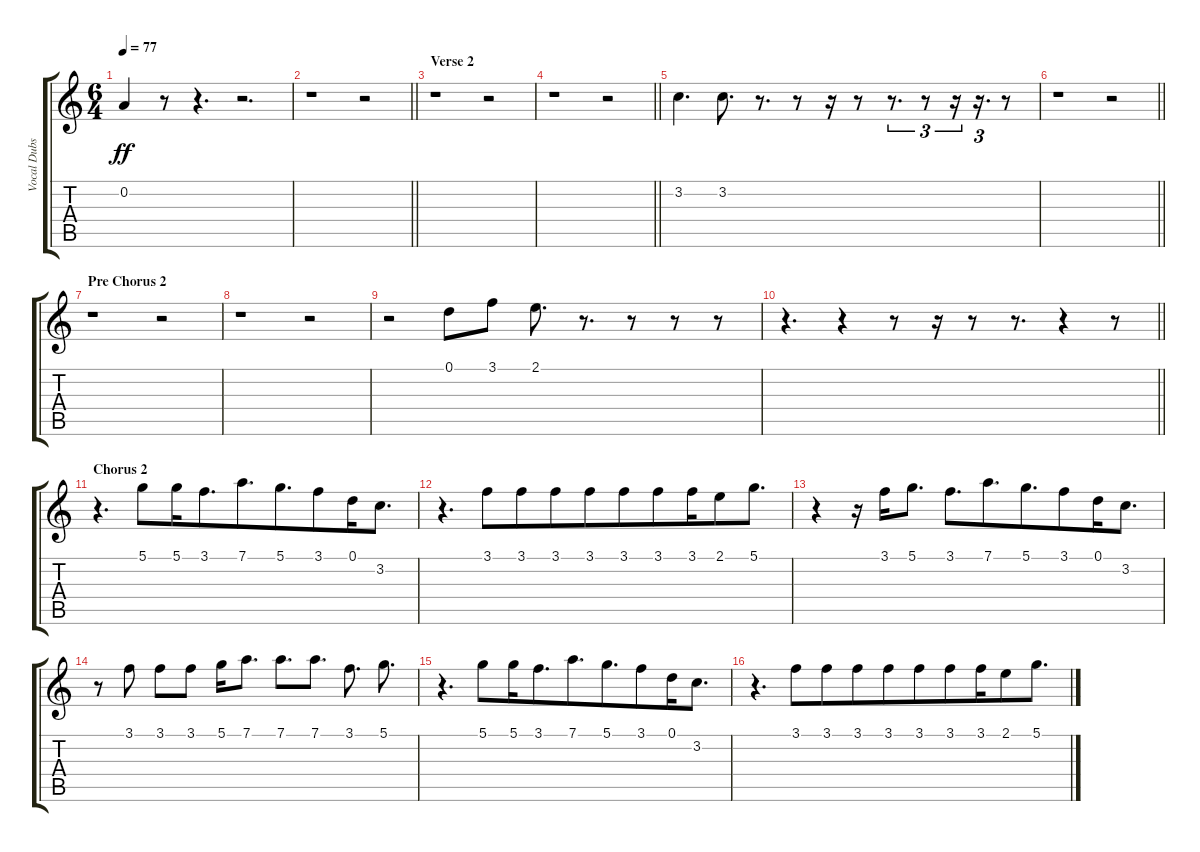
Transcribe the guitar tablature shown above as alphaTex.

\track ("Vocal Dubs" "Vocal Dubs") {instrument electricguitarjazz}
\staff {score tabs}
\tuning (D4 A3 G3 D3 A2 D2) {hide}
\ts (6 4)
\tempo 77
\clef g2
\ks c
0.2.4{dy ff} r.8 r.4{d} r.2{d} |
\barLineRight lightlight
r.1{beam merge} r.2 |
\section ("" "Verse 2")
r.1{beam merge} r.2 |
\barLineRight lightlight
r.1{beam merge} r.2 |
3.2.4{d} 3.2.8{d beam merge} r.8{d beam merge} r.8 r.16{beam merge} r.8 r.8{d tu (3 2)} r.8{tu (3 2) beam merge} r.16{tu (3 2) beam merge} r.16{d tu (3 2) beam merge} r.8 |
\barLineRight lightlight
r.1{beam merge} r.2 |
\section ("" "Pre Chorus 2")
r.1 r.2 |
r.1{beam merge} r.2 |
r.2 0.1.8{beam merge} 3.1.8 2.1.8{d beam merge} r.8{d} r.8 r.8{beam merge} r.8 |
\barLineRight lightlight
r.4{d beam merge} r.4 r.8 r.16{beam merge} r.8 r.8{d beam merge} r.4 r.8 |
\section ("" "Chorus 2")
r.4{d} 5.1.8{beam merge} 5.1.16 3.1.8{d beam merge} 7.1.8{d} 5.1.8{d beam merge} 3.1.8{beam merge} 0.1.16{beam merge} 3.2.8{d} |
r.4{d} 3.1.8{beam merge} 3.1.8 3.1.8{beam merge} 3.1.8 3.1.8{beam merge} 3.1.8{beam merge} 3.1.16{beam merge} 2.1.8{beam merge} 5.1.8{d} |
r.4 r.16 3.1.16 5.1.8{d} 3.1.8{d beam merge} 7.1.8{d} 5.1.8{d beam merge} 3.1.8{beam merge} 0.1.16{beam merge} 3.2.8{d} |
r.8{beam merge} 3.1.8 3.1.8{beam merge} 3.1.8 5.1.16 7.1.8{d} 7.1.8{d} 7.1.8{d} 3.1.8{d} 5.1.8{d} |
r.4{d} 5.1.8{beam merge} 5.1.16 3.1.8{d beam merge} 7.1.8{d} 5.1.8{d beam merge} 3.1.8{beam merge} 0.1.16{beam merge} 3.2.8{d} |
r.4{d} 3.1.8{beam merge} 3.1.8 3.1.8{beam merge} 3.1.8 3.1.8{beam merge} 3.1.8{beam merge} 3.1.16{beam merge} 2.1.8{beam merge} 5.1.8{d}
